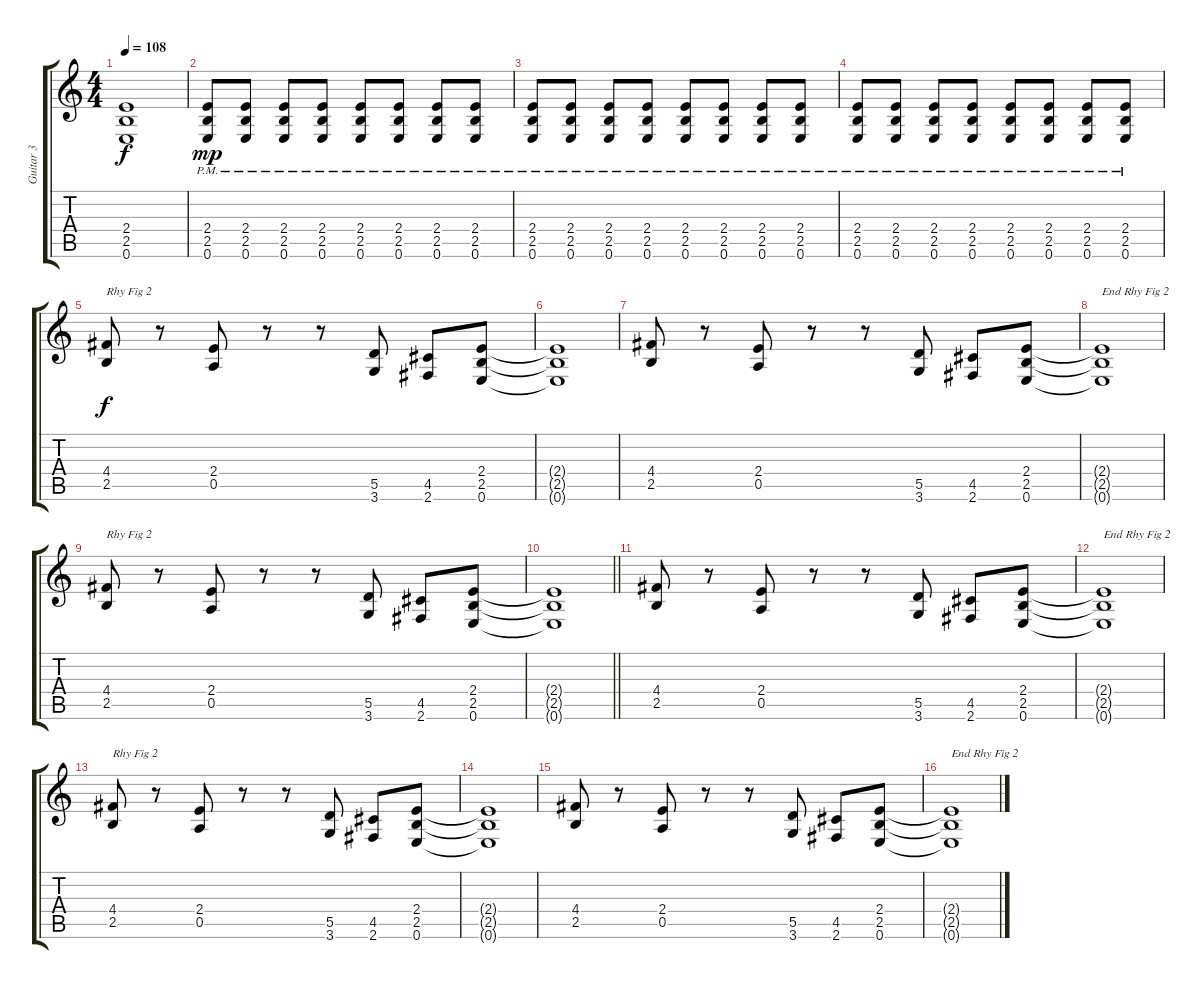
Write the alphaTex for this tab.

\track ("Guitar 3" "Guitar 3") {instrument electricguitarclean}
\staff {score tabs}
\tuning (E4 B3 G3 D3 A2 E2) {hide}
\ts (4 4)
\tempo 108
\clef g2
\ks c
(2.4{t} 2.5{t} 0.6{t}).1{dy f} |
(2.4{pm} 2.5{pm} 0.6{pm}).8{dy mp} (2.4{pm} 2.5{pm} 0.6{pm}).8 (2.4{pm} 2.5{pm} 0.6{pm}).8 (2.4{pm} 2.5{pm} 0.6{pm}).8 (2.4{pm} 2.5{pm} 0.6{pm}).8 (2.4{pm} 2.5{pm} 0.6{pm}).8 (2.4{pm} 2.5{pm} 0.6{pm}).8 (2.4{pm} 2.5{pm} 0.6{pm}).8 |
(2.4{pm} 2.5{pm} 0.6{pm}).8 (2.4{pm} 2.5{pm} 0.6{pm}).8 (2.4{pm} 2.5{pm} 0.6{pm}).8 (2.4{pm} 2.5{pm} 0.6{pm}).8 (2.4{pm} 2.5{pm} 0.6{pm}).8 (2.4{pm} 2.5{pm} 0.6{pm}).8 (2.4{pm} 2.5{pm} 0.6{pm}).8 (2.4{pm} 2.5{pm} 0.6{pm}).8 |
(2.4{pm} 2.5{pm} 0.6{pm}).8 (2.4{pm} 2.5{pm} 0.6{pm}).8 (2.4{pm} 2.5{pm} 0.6{pm}).8 (2.4{pm} 2.5{pm} 0.6{pm}).8 (2.4{pm} 2.5{pm} 0.6{pm}).8 (2.4{pm} 2.5{pm} 0.6{pm}).8 (2.4{pm} 2.5{pm} 0.6{pm}).8 (2.4{pm} 2.5{pm} 0.6{pm}).8 |
(4.4 2.5).8{txt "Rhy Fig 2" dy f} r.8 (2.4 0.5).8 r.8 r.8 (5.5 3.6).8 (4.5 2.6).8 (2.4 2.5 0.6).8 |
(2.4{t} 2.5{t} 0.6{t}).1 |
(4.4 2.5).8 r.8 (2.4 0.5).8 r.8 r.8 (5.5 3.6).8 (4.5 2.6).8 (2.4 2.5 0.6).8 |
(2.4{t} 2.5{t} 0.6{t}).1{txt "End Rhy Fig 2"} |
(4.4 2.5).8{txt "Rhy Fig 2"} r.8 (2.4 0.5).8 r.8 r.8 (5.5 3.6).8 (4.5 2.6).8 (2.4 2.5 0.6).8 |
\barLineRight lightlight
(2.4{t} 2.5{t} 0.6{t}).1 |
(4.4 2.5).8 r.8 (2.4 0.5).8 r.8 r.8 (5.5 3.6).8 (4.5 2.6).8 (2.4 2.5 0.6).8 |
(2.4{t} 2.5{t} 0.6{t}).1{txt "End Rhy Fig 2"} |
(4.4 2.5).8{txt "Rhy Fig 2"} r.8 (2.4 0.5).8 r.8 r.8 (5.5 3.6).8 (4.5 2.6).8 (2.4 2.5 0.6).8 |
(2.4{t} 2.5{t} 0.6{t}).1 |
(4.4 2.5).8 r.8 (2.4 0.5).8 r.8 r.8 (5.5 3.6).8 (4.5 2.6).8 (2.4 2.5 0.6).8 |
(2.4{t} 2.5{t} 0.6{t}).1{txt "End Rhy Fig 2"}
